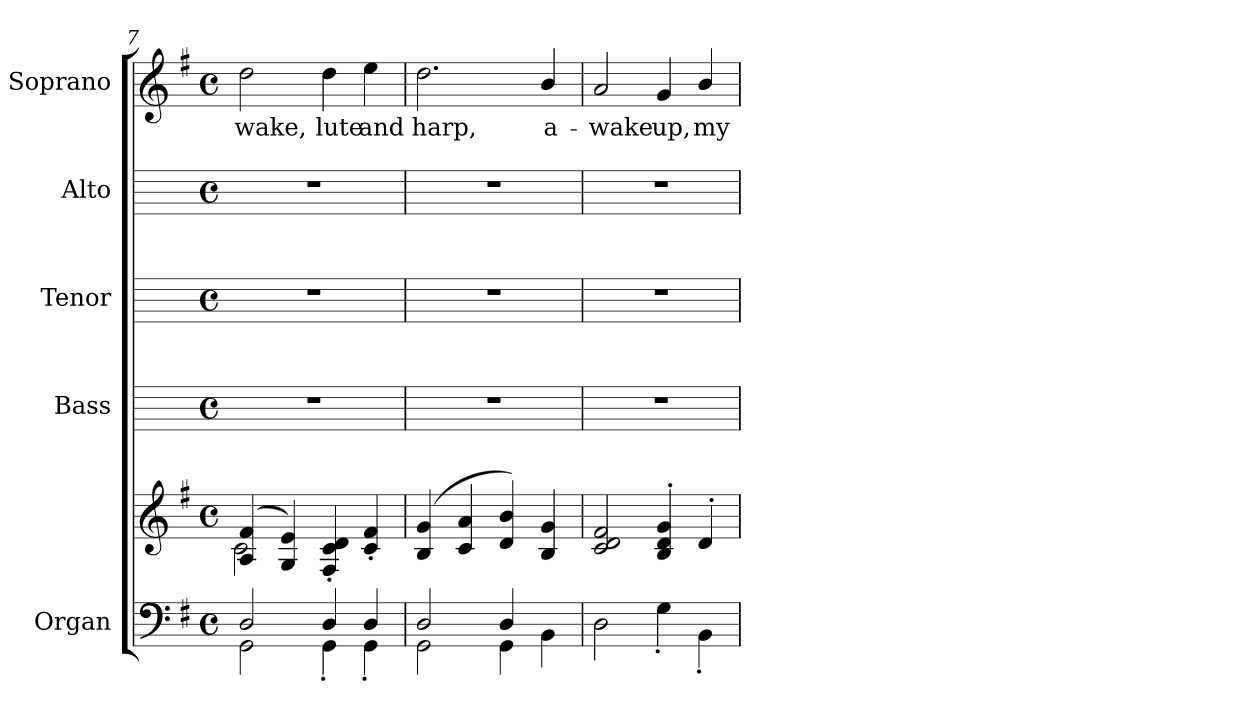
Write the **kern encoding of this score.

**kern	**kern	**kern	**kern	**kern	**kern	**text
*part5	*part5	*part4	*part3	*part2	*part1	*part1
*staff6	*staff5	*staff4	*staff3	*staff2	*staff1	*staff1
*I"Organ	*	*I"Bass	*I"Tenor	*I"Alto	*I"Soprano	*
*	*	*I'B	*I'T	*I'A	*I'S	*
!!LO:LB:g=z
*clefF4	*clefG2	*	*	*	*clefG2	*
*k[f#]	*k[f#]	*	*	*	*k[f#]	*
*G:	*G:	*	*	*	*G:	*
*M4/4	*M4/4	*M4/4	*M4/4	*M4/4	*M4/4	*
*met(c)	*met(c)	*met(c)	*met(c)	*met(c)	*met(c)	*
=7	=7	=7	=7	=7	=7	=7
*^	*^	*	*	*	*	*
!	!	!	!	!	!	!	!	!LO:LY:b
2D/	2GG\	(>4A/ 4f#/	2c\	1r	1r	1r	2dd	-wake,
.	.	4G/ 4e/)	.	.	.	.	.	.
!	!	!	!	!	!	!	!	!LO:LY:b
4D/	4GG'\	4F#/' 4c/' 4d/'	2ryy	.	.	.	4dd	lute
!	!	!	!	!	!	!	!	!LO:LY:b
4D/	4GG'\	4c/' 4f#/'	.	.	.	.	4ee	and
=8	=8	=8	=8	=8	=8	=8	=8	=8
!	!	!	!	!	!	!	!	!LO:LY:b
2D/	2GG\	(>4B/ 4g/	1ryy	1r	1r	1r	2.dd	harp,
.	.	4c/ 4a/	.	.	.	.	.	.
4D/	4GG\	4d/ 4b/)	.	.	.	.	.	.
!	!	!	!	!	!	!	!	!LO:LY:b
4ryy	4BB\	4B/ 4g/	.	.	.	.	4b/	a-
=9	=9	=9	=9	=9	=9	=9	=9	=9
!	!	!	!	!	!	!	!	!LO:LY:b
1ryy	2D\	2c/ 2d/ 2f#/	1ryy	1r	1r	1r	2a	-wake
!	!	!	!	!	!	!	!	!LO:LY:b
.	4G'\	4B/' 4d/' 4g/'	.	.	.	.	4g	up,
!	!	!	!	!	!	!	!	!LO:LY:b
.	4BB'\	4d'/	.	.	.	.	4b/	my
*v	*v	*	*	*	*	*	*	*
*	*v	*v	*	*	*	*	*
=	=	=	=	=	=	=
*-	*-	*-	*-	*-	*-	*-
